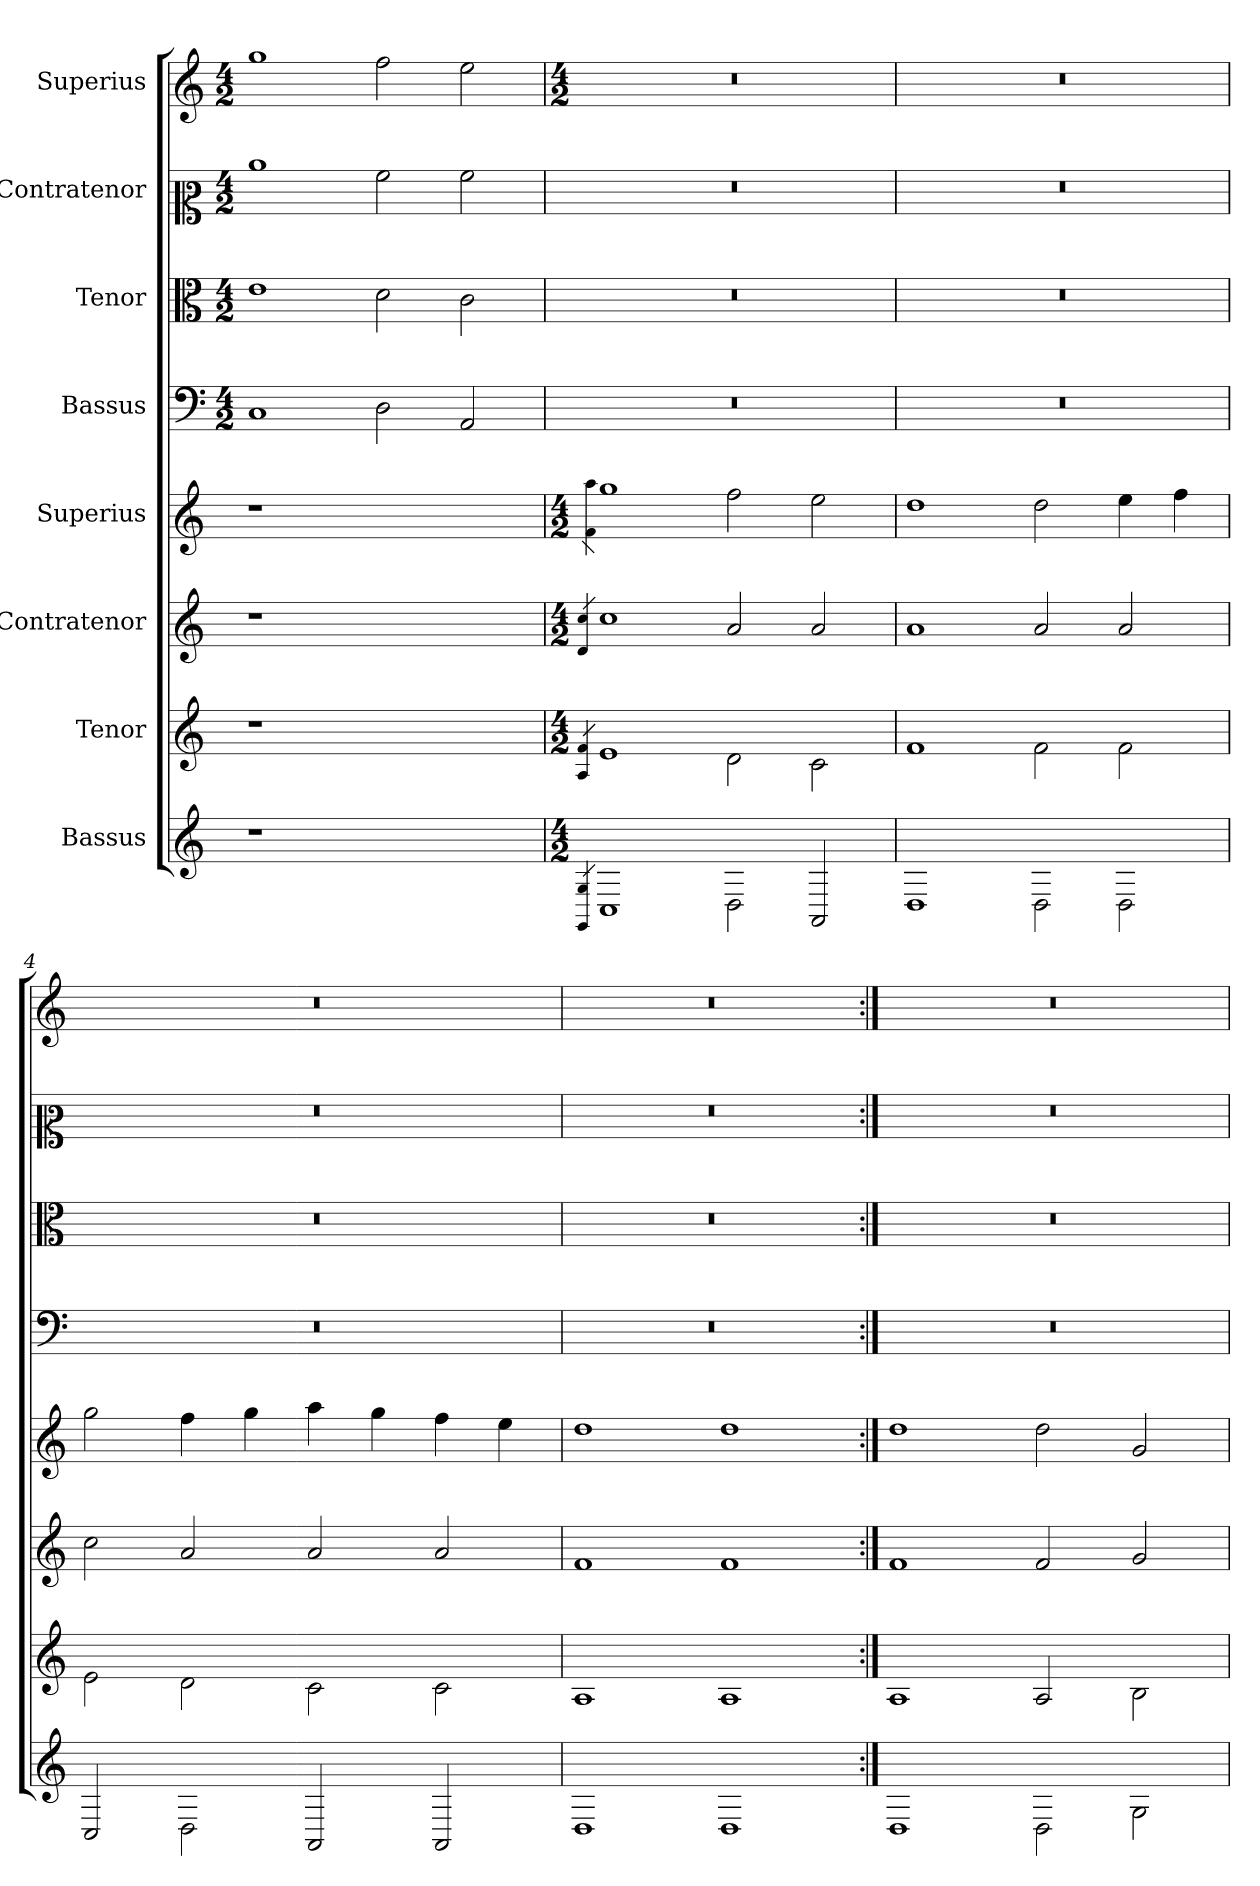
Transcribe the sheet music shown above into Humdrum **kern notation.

**kern	**kern	**kern	**kern	**kern	**kern	**kern	**kern
*part8	*part7	*part6	*part5	*part4	*part3	*part2	*part1
*staff8	*staff7	*staff6	*staff5	*staff4	*staff3	*staff2	*staff1
*I"Bassus	*I"Tenor	*I"Contratenor	*I"Superius	*I"Bassus	*I"Tenor	*I"Contratenor	*I"Superius
*clefG2	*clefG2	*clefG2	*clefG2	*clefF4	*clefC3	*clefC2	*clefG2
*k[]	*k[]	*k[]	*k[]	*k[]	*k[]	*k[]	*k[]
*	*	*	*	*M4/2	*M4/2	*M4/2	*M4/2
=1	=1	=1	=1	=1	=1	=1	=1
1r	1r	1r	1r	1C	1e	1cc	1gg
1ryy	1ryy	1ryy	1ryy	2D\	2d\	2a\	2ff\
.	.	.	.	2AA/	2c\	2a\	2ee\
!!LO:LB:g=z
=2	=2	=2	=2	=2	=2	=2	=2
*M4/2	*M4/2	*M4/2	*M4/2	*	*	*	*M4/2
4qGG 4qG	4qA 4qf	4qd 4qcc	4qf 4qaa	.	.	.	.
1C	1e	1cc	1gg	0r	0r	0r	0r
2D\	2d\	2a/	2ff\	.	.	.	.
2AA/	2c\	2a/	2ee\	.	.	.	.
=3	=3	=3	=3	=3	=3	=3	=3
1D	1f	1a	1dd	0r	0r	0r	0r
2D\	2f\	2a/	2dd\	.	.	.	.
2D\	2f\	2a/	4ee\	.	.	.	.
.	.	.	4ff\	.	.	.	.
=4	=4	=4	=4	=4	=4	=4	=4
2C/	2e\	2cc\	2gg\	0r	0r	0r	0r
2D\	2d\	2a/	4ff\	.	.	.	.
.	.	.	4gg\	.	.	.	.
2AA/	2c\	2a/	4aa\	.	.	.	.
.	.	.	4gg\	.	.	.	.
2AA/	2c\	2a/	4ff\	.	.	.	.
.	.	.	4ee\	.	.	.	.
=5	=5	=5	=5	=5	=5	=5	=5
1D	1A	1f	1dd	0r	0r	0r	0r
1D	1A	1f	1dd	.	.	.	.
!!LO:PB:g=z
=6:|!	=6:|!	=6:|!	=6:|!	=6:|!	=6:|!	=6:|!	=6:|!
1D	1A	1f	1dd	0r	0r	0r	0r
2D\	2A/	2f/	2dd\	.	.	.	.
2G\	2B\	2g/	2g/	.	.	.	.
=	=	=	=	=	=	=	=
*-	*-	*-	*-	*-	*-	*-	*-
